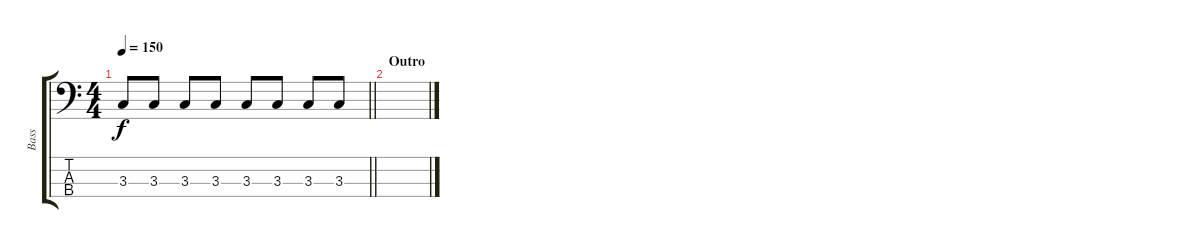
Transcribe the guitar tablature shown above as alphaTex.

\track ("Bass" "Bass") {instrument electricbassfinger}
\staff {score tabs}
\tuning (G2 D2 A1 E1) {hide}
\ts (4 4)
\tempo 150
\clef f4
\barLineRight lightlight
\ks c
3.3.8{dy f} 3.3.8 3.3.8 3.3.8 3.3.8 3.3.8 3.3.8 3.3.8 |
\section ("" "Outro")
